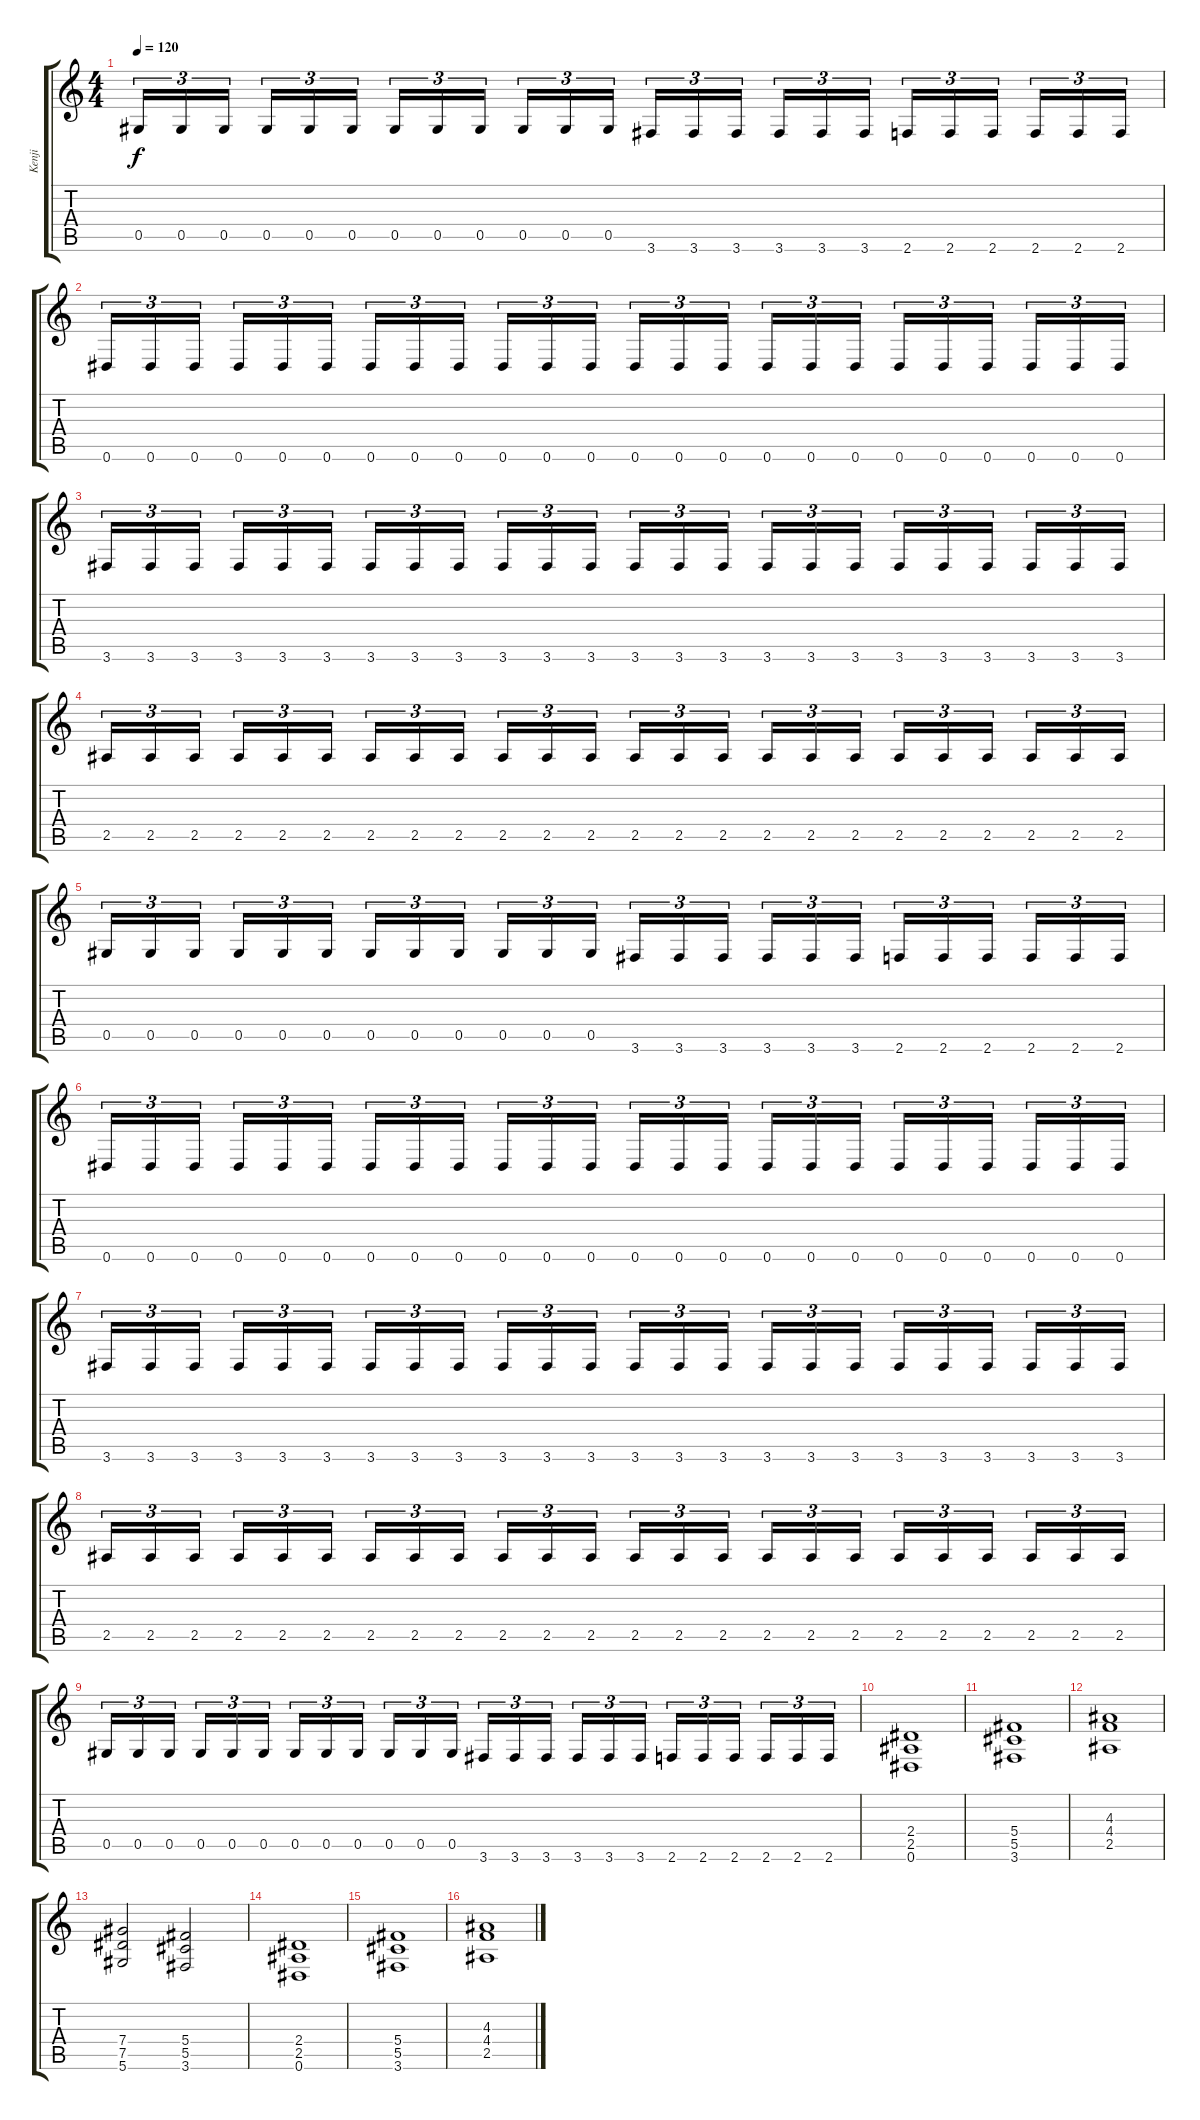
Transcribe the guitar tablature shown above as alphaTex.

\track ("Kenji" "Kenji") {instrument distortionguitar}
\staff {score tabs}
\tuning (Eb4 Bb3 Gb3 Db3 Ab2 Eb2) {hide}
\ts (4 4)
\tempo 120
\clef g2
\ks c
0.5.16{tu (3 2) dy f} 0.5.16{tu (3 2)} 0.5.16{tu (3 2)} 0.5.16{tu (3 2)} 0.5.16{tu (3 2)} 0.5.16{tu (3 2)} 0.5.16{tu (3 2)} 0.5.16{tu (3 2)} 0.5.16{tu (3 2)} 0.5.16{tu (3 2)} 0.5.16{tu (3 2)} 0.5.16{tu (3 2)} 3.6.16{tu (3 2)} 3.6.16{tu (3 2)} 3.6.16{tu (3 2)} 3.6.16{tu (3 2)} 3.6.16{tu (3 2)} 3.6.16{tu (3 2)} 2.6.16{tu (3 2)} 2.6.16{tu (3 2)} 2.6.16{tu (3 2)} 2.6.16{tu (3 2)} 2.6.16{tu (3 2)} 2.6.16{tu (3 2)} |
0.6.16{tu (3 2)} 0.6.16{tu (3 2)} 0.6.16{tu (3 2)} 0.6.16{tu (3 2)} 0.6.16{tu (3 2)} 0.6.16{tu (3 2)} 0.6.16{tu (3 2)} 0.6.16{tu (3 2)} 0.6.16{tu (3 2)} 0.6.16{tu (3 2)} 0.6.16{tu (3 2)} 0.6.16{tu (3 2)} 0.6.16{tu (3 2)} 0.6.16{tu (3 2)} 0.6.16{tu (3 2)} 0.6.16{tu (3 2)} 0.6.16{tu (3 2)} 0.6.16{tu (3 2)} 0.6.16{tu (3 2)} 0.6.16{tu (3 2)} 0.6.16{tu (3 2)} 0.6.16{tu (3 2)} 0.6.16{tu (3 2)} 0.6.16{tu (3 2)} |
3.6.16{tu (3 2)} 3.6.16{tu (3 2)} 3.6.16{tu (3 2)} 3.6.16{tu (3 2)} 3.6.16{tu (3 2)} 3.6.16{tu (3 2)} 3.6.16{tu (3 2)} 3.6.16{tu (3 2)} 3.6.16{tu (3 2)} 3.6.16{tu (3 2)} 3.6.16{tu (3 2)} 3.6.16{tu (3 2)} 3.6.16{tu (3 2)} 3.6.16{tu (3 2)} 3.6.16{tu (3 2)} 3.6.16{tu (3 2)} 3.6.16{tu (3 2)} 3.6.16{tu (3 2)} 3.6.16{tu (3 2)} 3.6.16{tu (3 2)} 3.6.16{tu (3 2)} 3.6.16{tu (3 2)} 3.6.16{tu (3 2)} 3.6.16{tu (3 2)} |
2.5.16{tu (3 2)} 2.5.16{tu (3 2)} 2.5.16{tu (3 2)} 2.5.16{tu (3 2)} 2.5.16{tu (3 2)} 2.5.16{tu (3 2)} 2.5.16{tu (3 2)} 2.5.16{tu (3 2)} 2.5.16{tu (3 2)} 2.5.16{tu (3 2)} 2.5.16{tu (3 2)} 2.5.16{tu (3 2)} 2.5.16{tu (3 2)} 2.5.16{tu (3 2)} 2.5.16{tu (3 2)} 2.5.16{tu (3 2)} 2.5.16{tu (3 2)} 2.5.16{tu (3 2)} 2.5.16{tu (3 2)} 2.5.16{tu (3 2)} 2.5.16{tu (3 2)} 2.5.16{tu (3 2)} 2.5.16{tu (3 2)} 2.5.16{tu (3 2)} |
0.5.16{tu (3 2)} 0.5.16{tu (3 2)} 0.5.16{tu (3 2)} 0.5.16{tu (3 2)} 0.5.16{tu (3 2)} 0.5.16{tu (3 2)} 0.5.16{tu (3 2)} 0.5.16{tu (3 2)} 0.5.16{tu (3 2)} 0.5.16{tu (3 2)} 0.5.16{tu (3 2)} 0.5.16{tu (3 2)} 3.6.16{tu (3 2)} 3.6.16{tu (3 2)} 3.6.16{tu (3 2)} 3.6.16{tu (3 2)} 3.6.16{tu (3 2)} 3.6.16{tu (3 2)} 2.6.16{tu (3 2)} 2.6.16{tu (3 2)} 2.6.16{tu (3 2)} 2.6.16{tu (3 2)} 2.6.16{tu (3 2)} 2.6.16{tu (3 2)} |
0.6.16{tu (3 2)} 0.6.16{tu (3 2)} 0.6.16{tu (3 2)} 0.6.16{tu (3 2)} 0.6.16{tu (3 2)} 0.6.16{tu (3 2)} 0.6.16{tu (3 2)} 0.6.16{tu (3 2)} 0.6.16{tu (3 2)} 0.6.16{tu (3 2)} 0.6.16{tu (3 2)} 0.6.16{tu (3 2)} 0.6.16{tu (3 2)} 0.6.16{tu (3 2)} 0.6.16{tu (3 2)} 0.6.16{tu (3 2)} 0.6.16{tu (3 2)} 0.6.16{tu (3 2)} 0.6.16{tu (3 2)} 0.6.16{tu (3 2)} 0.6.16{tu (3 2)} 0.6.16{tu (3 2)} 0.6.16{tu (3 2)} 0.6.16{tu (3 2)} |
3.6.16{tu (3 2)} 3.6.16{tu (3 2)} 3.6.16{tu (3 2)} 3.6.16{tu (3 2)} 3.6.16{tu (3 2)} 3.6.16{tu (3 2)} 3.6.16{tu (3 2)} 3.6.16{tu (3 2)} 3.6.16{tu (3 2)} 3.6.16{tu (3 2)} 3.6.16{tu (3 2)} 3.6.16{tu (3 2)} 3.6.16{tu (3 2)} 3.6.16{tu (3 2)} 3.6.16{tu (3 2)} 3.6.16{tu (3 2)} 3.6.16{tu (3 2)} 3.6.16{tu (3 2)} 3.6.16{tu (3 2)} 3.6.16{tu (3 2)} 3.6.16{tu (3 2)} 3.6.16{tu (3 2)} 3.6.16{tu (3 2)} 3.6.16{tu (3 2)} |
2.5.16{tu (3 2)} 2.5.16{tu (3 2)} 2.5.16{tu (3 2)} 2.5.16{tu (3 2)} 2.5.16{tu (3 2)} 2.5.16{tu (3 2)} 2.5.16{tu (3 2)} 2.5.16{tu (3 2)} 2.5.16{tu (3 2)} 2.5.16{tu (3 2)} 2.5.16{tu (3 2)} 2.5.16{tu (3 2)} 2.5.16{tu (3 2)} 2.5.16{tu (3 2)} 2.5.16{tu (3 2)} 2.5.16{tu (3 2)} 2.5.16{tu (3 2)} 2.5.16{tu (3 2)} 2.5.16{tu (3 2)} 2.5.16{tu (3 2)} 2.5.16{tu (3 2)} 2.5.16{tu (3 2)} 2.5.16{tu (3 2)} 2.5.16{tu (3 2)} |
0.5.16{tu (3 2)} 0.5.16{tu (3 2)} 0.5.16{tu (3 2)} 0.5.16{tu (3 2)} 0.5.16{tu (3 2)} 0.5.16{tu (3 2)} 0.5.16{tu (3 2)} 0.5.16{tu (3 2)} 0.5.16{tu (3 2)} 0.5.16{tu (3 2)} 0.5.16{tu (3 2)} 0.5.16{tu (3 2)} 3.6.16{tu (3 2)} 3.6.16{tu (3 2)} 3.6.16{tu (3 2)} 3.6.16{tu (3 2)} 3.6.16{tu (3 2)} 3.6.16{tu (3 2)} 2.6.16{tu (3 2)} 2.6.16{tu (3 2)} 2.6.16{tu (3 2)} 2.6.16{tu (3 2)} 2.6.16{tu (3 2)} 2.6.16{tu (3 2)} |
(2.4 2.5 0.6).1 |
(5.4 5.5 3.6).1 |
(4.3 4.4 2.5).1 |
(7.4 7.5 5.6).2 (5.4 5.5 3.6).2 |
(2.4 2.5 0.6).1 |
(5.4 5.5 3.6).1 |
(4.3 4.4 2.5).1
